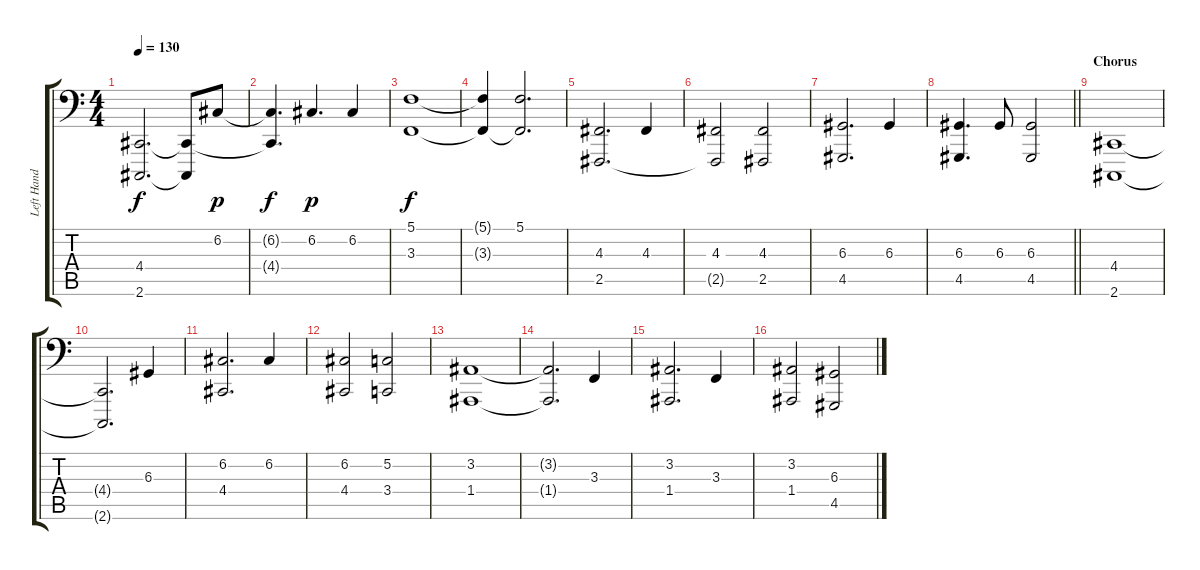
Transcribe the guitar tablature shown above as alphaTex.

\track ("Left Hand" "Left Hand") {instrument acousticgrandpiano}
\staff {score tabs}
\tuning (C3 G2 D2 A1 E1 B0) {hide}
\ts (4 4)
\tempo 130
\clef f4
\ks c
(4.4 2.6).2{d dy f} (4.4{t} 2.6{t}).8 6.2.8{dy p} |
(6.2{t} 4.4{t}).4{d dy f} 6.2.4{d dy p} 6.2.4 |
(5.1 3.3).1{dy f} |
(5.1{t} 3.3{t}).4 (5.1 3.3{t}).2{d} |
(4.3 2.5).2{d} 4.3.4 |
(4.3 2.5{t}).2 (4.3 2.5).2 |
(6.3 4.5).2{d} 6.3.4 |
\barLineRight lightlight
(6.3 4.5).4{d} 6.3.8 (6.3 4.5).2 |
\section ("" "Chorus")
(4.4 2.6).1 |
(4.4{t} 2.6{t}).2{d} 6.3.4 |
(6.2 4.4).2{d} 6.2.4 |
(6.2 4.4).2 (5.2 3.4).2 |
(3.2 1.4).1 |
(3.2{t} 1.4{t}).2{d} 3.3.4 |
(3.2 1.4).2{d} 3.3.4 |
(3.2 1.4).2 (6.3 4.5).2
